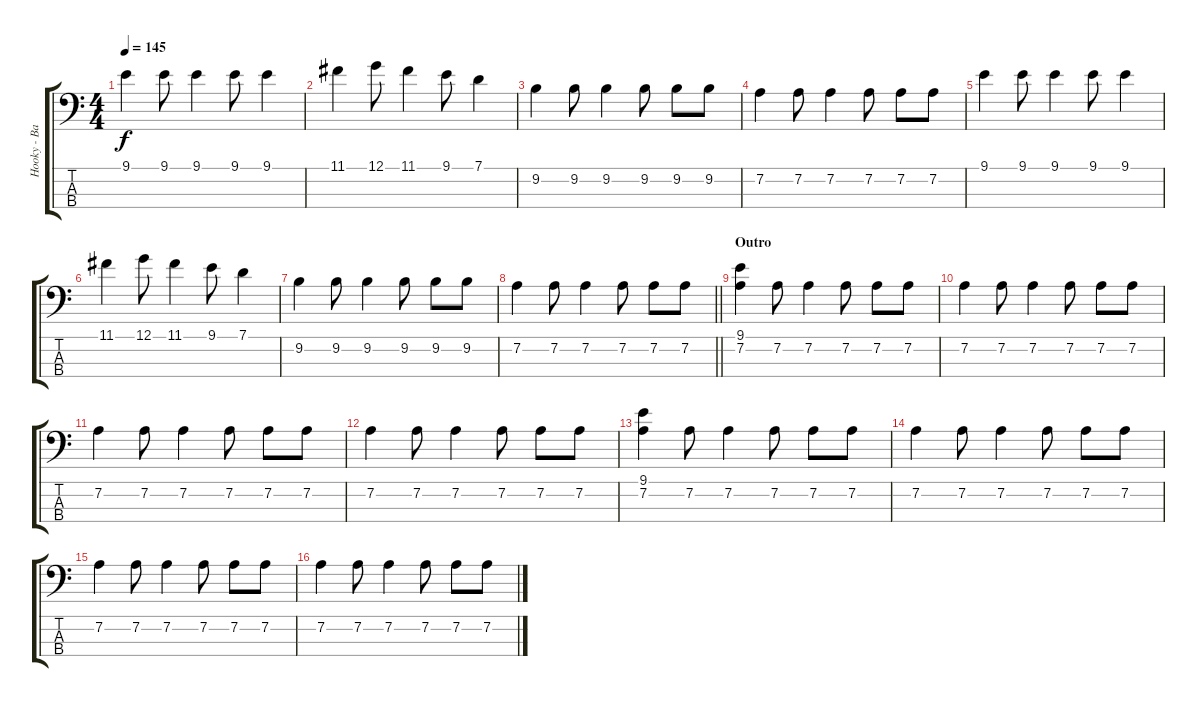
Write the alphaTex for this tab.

\track ("Hooky - Bass" "Hooky - Ba") {instrument electricbasspick}
\staff {score tabs}
\tuning (G2 D2 A1 E1) {hide}
\ts (4 4)
\tempo 145
\clef f4
\ks c
9.1.4{dy f} 9.1.8 9.1.4 9.1.8 9.1.4 |
11.1.4 12.1.8 11.1.4 9.1.8 7.1.4 |
9.2.4 9.2.8 9.2.4 9.2.8 9.2.8 9.2.8 |
7.2.4 7.2.8 7.2.4 7.2.8 7.2.8 7.2.8 |
9.1.4 9.1.8 9.1.4 9.1.8 9.1.4 |
11.1.4 12.1.8 11.1.4 9.1.8 7.1.4 |
9.2.4 9.2.8 9.2.4 9.2.8 9.2.8 9.2.8 |
\barLineRight lightlight
7.2.4 7.2.8 7.2.4 7.2.8 7.2.8 7.2.8 |
\section ("" "Outro")
(9.1 7.2).4 7.2.8 7.2.4 7.2.8 7.2.8 7.2.8 |
7.2.4 7.2.8 7.2.4 7.2.8 7.2.8 7.2.8 |
7.2.4 7.2.8 7.2.4 7.2.8 7.2.8 7.2.8 |
7.2.4 7.2.8 7.2.4 7.2.8 7.2.8 7.2.8 |
(9.1 7.2).4 7.2.8 7.2.4 7.2.8 7.2.8 7.2.8 |
7.2.4 7.2.8 7.2.4 7.2.8 7.2.8 7.2.8 |
7.2.4 7.2.8 7.2.4 7.2.8 7.2.8 7.2.8 |
7.2.4 7.2.8 7.2.4 7.2.8 7.2.8 7.2.8
